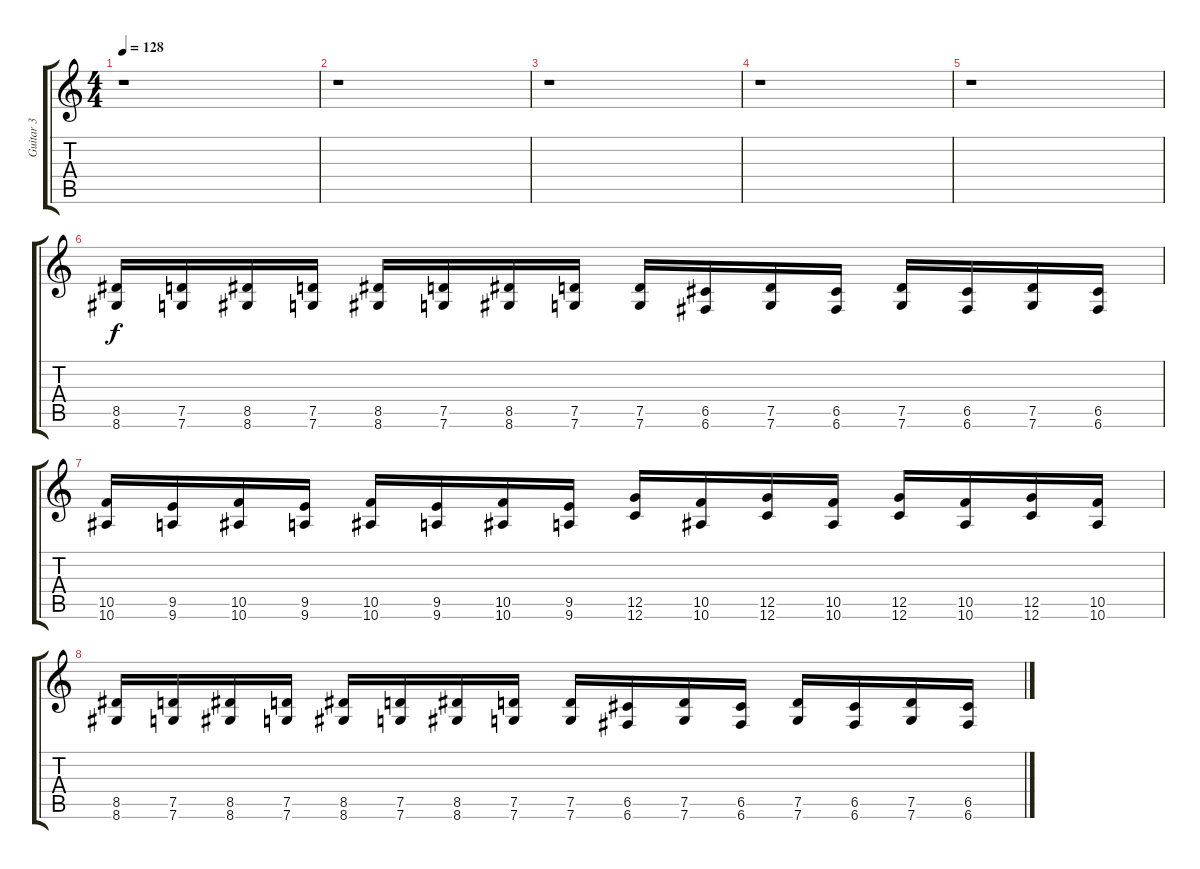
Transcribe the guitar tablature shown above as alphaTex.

\track ("Guitar 3" "Guitar 3") {instrument distortionguitar}
\staff {score tabs}
\tuning (D4 A3 F3 C3 G2 C2) {hide}
\ts (4 4)
\tempo 128
\clef g2
\ks c
r.1{dy f} |
r.1 |
r.1 |
r.1 |
r.1 |
(8.5 8.6).16 (7.5 7.6).16 (8.5 8.6).16 (7.5 7.6).16 (8.5 8.6).16 (7.5 7.6).16 (8.5 8.6).16 (7.5 7.6).16 (7.5 7.6).16 (6.5 6.6).16 (7.5 7.6).16 (6.5 6.6).16 (7.5 7.6).16 (6.5 6.6).16 (7.5 7.6).16 (6.5 6.6).16 |
(10.5 10.6).16 (9.5 9.6).16 (10.5 10.6).16 (9.5 9.6).16 (10.5 10.6).16 (9.5 9.6).16 (10.5 10.6).16 (9.5 9.6).16 (12.5 12.6).16 (10.5 10.6).16 (12.5 12.6).16 (10.5 10.6).16 (12.5 12.6).16 (10.5 10.6).16 (12.5 12.6).16 (10.5 10.6).16 |
(8.5 8.6).16 (7.5 7.6).16 (8.5 8.6).16 (7.5 7.6).16 (8.5 8.6).16 (7.5 7.6).16 (8.5 8.6).16 (7.5 7.6).16 (7.5 7.6).16 (6.5 6.6).16 (7.5 7.6).16 (6.5 6.6).16 (7.5 7.6).16 (6.5 6.6).16 (7.5 7.6).16 (6.5 6.6).16
